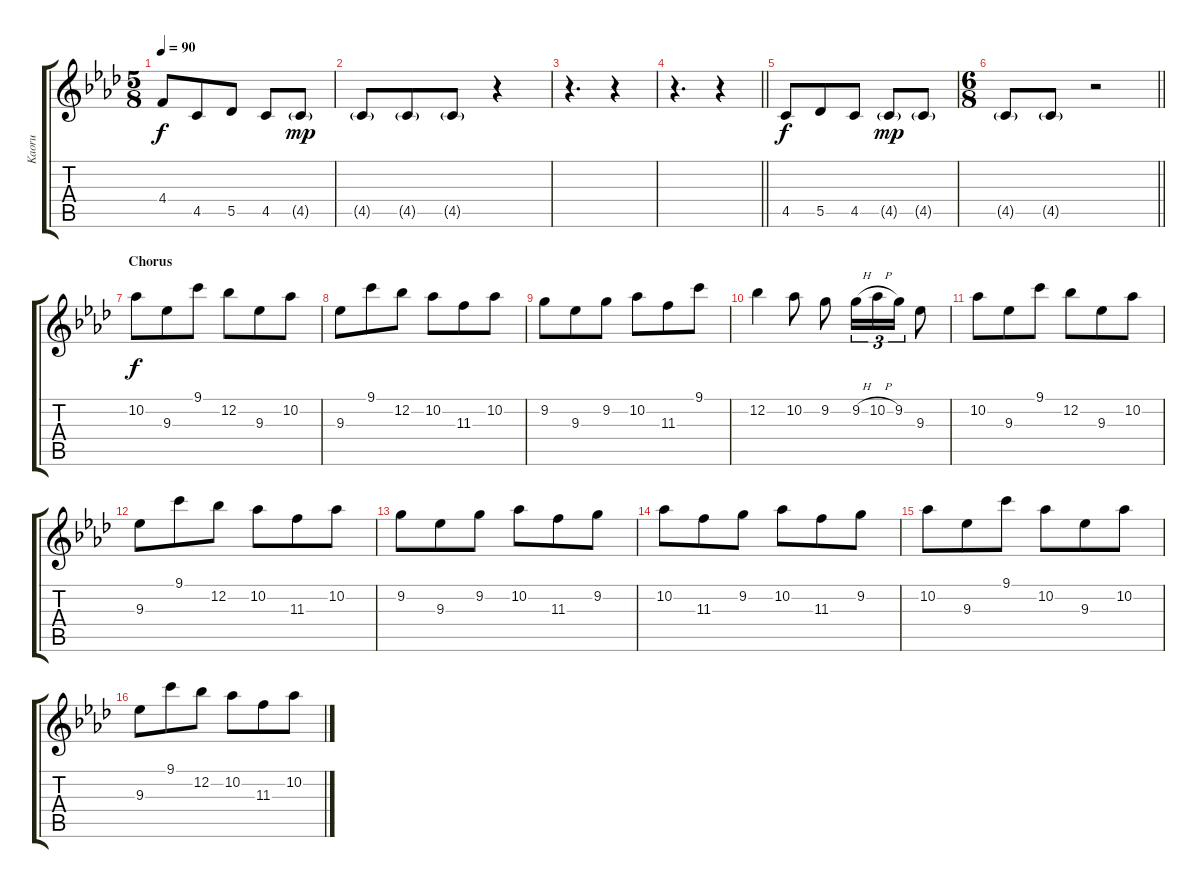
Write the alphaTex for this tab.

\track ("Kaoru" "Kaoru") {instrument electricguitarclean}
\staff {score tabs}
\tuning (Eb4 Bb3 Gb3 Db3 Ab2 Db2) {hide}
\ts (5 8)
\tempo 90
\clef g2
\ks fminor
4.4.8{dy f} 4.5.8 5.5.8 4.5.8 4.5{g}.8{dy mp} |
4.5{g}.8 4.5{g}.8 4.5{g}.8 r.4 |
r.4{d} r.4 |
\barLineRight lightlight
r.4{d} r.4 |
4.5.8{dy f} 5.5.8 4.5.8 4.5{g}.8{dy mp} 4.5{g}.8 |
\ts (6 8)
\barLineRight lightlight
4.5{g}.8 4.5{g}.8 r.2 |
\section ("" "Chorus")
10.2.8{dy f} 9.3.8 9.1.8 12.2.8 9.3.8 10.2.8 |
9.3.8 9.1.8 12.2.8 10.2.8 11.3.8 10.2.8 |
9.2.8 9.3.8 9.2.8 10.2.8 11.3.8 9.1.8 |
12.2.4 10.2.8 9.2.8 9.2{h}.16{tu (3 2)} 10.2{h}.16{tu (3 2)} 9.2.16{tu (3 2)} 9.3.8 |
10.2.8 9.3.8 9.1.8 12.2.8 9.3.8 10.2.8 |
9.3.8 9.1.8 12.2.8 10.2.8 11.3.8 10.2.8 |
9.2.8 9.3.8 9.2.8 10.2.8 11.3.8 9.2.8 |
10.2.8 11.3.8 9.2.8 10.2.8 11.3.8 9.2.8 |
10.2.8 9.3.8 9.1.8 10.2.8 9.3.8 10.2.8 |
9.3.8 9.1.8 12.2.8 10.2.8 11.3.8 10.2.8
